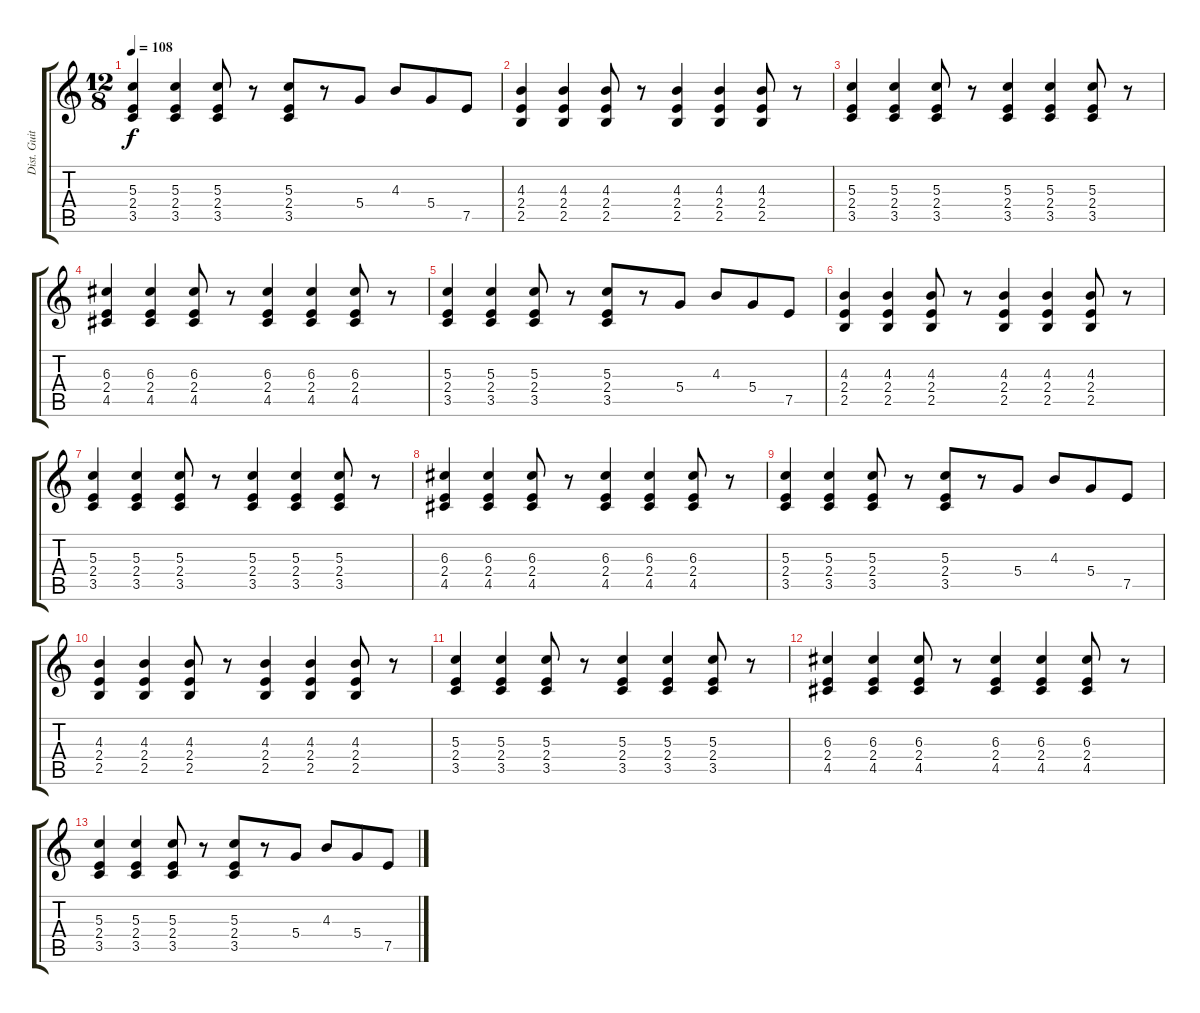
\track ("Dist. Guitar" "Dist. Guit") {instrument distortionguitar}
\staff {score tabs}
\tuning (E4 B3 G3 D3 A2 E2) {hide}
\ts (12 8)
\tempo 108
\clef g2
\ks c
(5.3 2.4 3.5).4{dy f} (5.3 2.4 3.5).4 (5.3 2.4 3.5).8 r.8 (5.3 2.4 3.5).8 r.8 5.4.8 4.3.8 5.4.8 7.5.8 |
(4.3 2.4 2.5).4 (4.3 2.4 2.5).4 (4.3 2.4 2.5).8 r.8 (4.3 2.4 2.5).4 (4.3 2.4 2.5).4 (4.3 2.4 2.5).8 r.8 |
(5.3 2.4 3.5).4 (5.3 2.4 3.5).4 (5.3 2.4 3.5).8 r.8 (5.3 2.4 3.5).4 (5.3 2.4 3.5).4 (5.3 2.4 3.5).8 r.8 |
(6.3 2.4 4.5).4 (6.3 2.4 4.5).4 (6.3 2.4 4.5).8 r.8 (6.3 2.4 4.5).4 (6.3 2.4 4.5).4 (6.3 2.4 4.5).8 r.8 |
(5.3 2.4 3.5).4 (5.3 2.4 3.5).4 (5.3 2.4 3.5).8 r.8 (5.3 2.4 3.5).8 r.8 5.4.8 4.3.8 5.4.8 7.5.8 |
(4.3 2.4 2.5).4 (4.3 2.4 2.5).4 (4.3 2.4 2.5).8 r.8 (4.3 2.4 2.5).4 (4.3 2.4 2.5).4 (4.3 2.4 2.5).8 r.8 |
(5.3 2.4 3.5).4 (5.3 2.4 3.5).4 (5.3 2.4 3.5).8 r.8 (5.3 2.4 3.5).4 (5.3 2.4 3.5).4 (5.3 2.4 3.5).8 r.8 |
(6.3 2.4 4.5).4 (6.3 2.4 4.5).4 (6.3 2.4 4.5).8 r.8 (6.3 2.4 4.5).4 (6.3 2.4 4.5).4 (6.3 2.4 4.5).8 r.8 |
(5.3 2.4 3.5).4 (5.3 2.4 3.5).4 (5.3 2.4 3.5).8 r.8 (5.3 2.4 3.5).8 r.8 5.4.8 4.3.8 5.4.8 7.5.8 |
(4.3 2.4 2.5).4 (4.3 2.4 2.5).4 (4.3 2.4 2.5).8 r.8 (4.3 2.4 2.5).4 (4.3 2.4 2.5).4 (4.3 2.4 2.5).8 r.8 |
(5.3 2.4 3.5).4 (5.3 2.4 3.5).4 (5.3 2.4 3.5).8 r.8 (5.3 2.4 3.5).4 (5.3 2.4 3.5).4 (5.3 2.4 3.5).8 r.8 |
(6.3 2.4 4.5).4 (6.3 2.4 4.5).4 (6.3 2.4 4.5).8 r.8 (6.3 2.4 4.5).4 (6.3 2.4 4.5).4 (6.3 2.4 4.5).8 r.8 |
(5.3 2.4 3.5).4 (5.3 2.4 3.5).4 (5.3 2.4 3.5).8 r.8 (5.3 2.4 3.5).8 r.8 5.4.8 4.3.8 5.4.8 7.5.8
